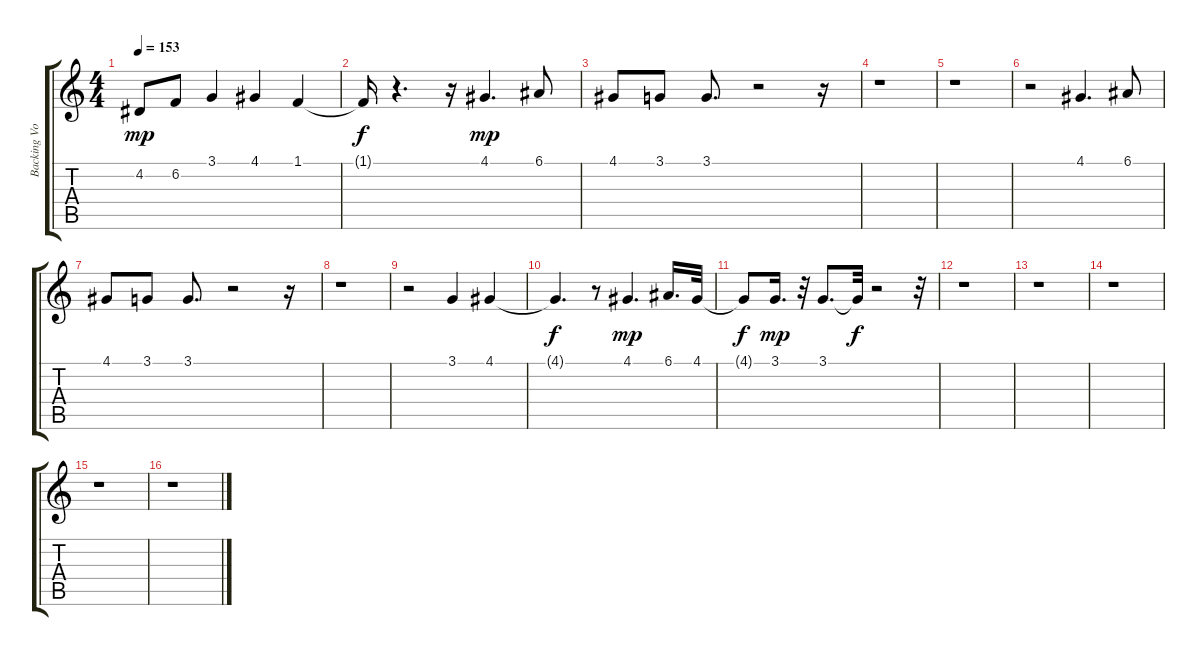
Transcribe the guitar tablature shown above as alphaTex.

\track ("Backing Vocals" "Backing Vo") {instrument voiceoohs}
\staff {score tabs}
\tuning (E4 B3 G3 D3 A2 E2) {hide}
\ts (4 4)
\tempo 153
\clef g2
\ks c
4.2.8{dy mp} 6.2.8 3.1.4 4.1.4 1.1.4 |
1.1{t}.16{dy f} r.4{d} r.16 4.1.4{d dy mp} 6.1.8 |
4.1.8 3.1.8 3.1.8{d} r.2 r.16 |
r.1 |
r.1 |
r.2 4.1.4{d} 6.1.8 |
4.1.8 3.1.8 3.1.8{d} r.2 r.16 |
r.1 |
r.2 3.1.4 4.1.4 |
4.1{t}.4{d dy f} r.8 4.1.4{d dy mp} 6.1.16{d} 4.1.32 |
4.1{t}.8{dy f} 3.1.16{d dy mp} r.32 3.1.8{d} 3.1{t}.32{dy f} r.2 r.32 |
r.1 |
r.1 |
r.1 |
r.1 |
r.1
